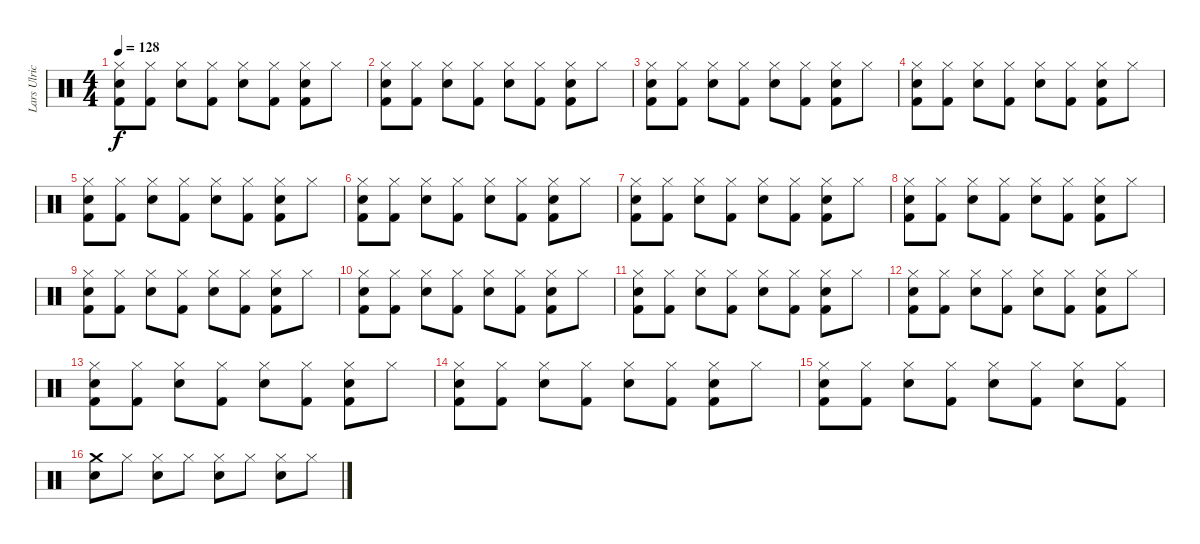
\track ("Lars Ulrich" "Lars Ulric") {instrument percussion}
\staff {score}
\articulation defaults
\ts (4 4)
\tempo 128
\clef neutral
\ks c
("Kick (hit) 2" "Snare (hit) 2" "Hi-Hat (closed)").8{dy f} ("Hi-Hat (closed)" "Kick (hit) 2").8 ("Snare (hit) 2" "Hi-Hat (closed)").8 ("Kick (hit) 2" "Hi-Hat (closed)").8 ("Hi-Hat (closed)" "Snare (hit) 2").8 ("Kick (hit) 2" "Hi-Hat (closed)").8 ("Kick (hit) 2" "Hi-Hat (closed)" "Snare (hit) 2").8 "Hi-Hat (closed)".8 |
("Kick (hit) 2" "Snare (hit) 2" "Hi-Hat (closed)").8 ("Hi-Hat (closed)" "Kick (hit) 2").8 ("Snare (hit) 2" "Hi-Hat (closed)").8 ("Kick (hit) 2" "Hi-Hat (closed)").8 ("Hi-Hat (closed)" "Snare (hit) 2").8 ("Kick (hit) 2" "Hi-Hat (closed)").8 ("Kick (hit) 2" "Hi-Hat (closed)" "Snare (hit) 2").8 "Hi-Hat (closed)".8 |
("Kick (hit) 2" "Snare (hit) 2" "Hi-Hat (closed)").8 ("Hi-Hat (closed)" "Kick (hit) 2").8 ("Snare (hit) 2" "Hi-Hat (closed)").8 ("Kick (hit) 2" "Hi-Hat (closed)").8 ("Hi-Hat (closed)" "Snare (hit) 2").8 ("Kick (hit) 2" "Hi-Hat (closed)").8 ("Kick (hit) 2" "Hi-Hat (closed)" "Snare (hit) 2").8 "Hi-Hat (closed)".8 |
("Kick (hit) 2" "Snare (hit) 2" "Hi-Hat (closed)").8 ("Hi-Hat (closed)" "Kick (hit) 2").8 ("Snare (hit) 2" "Hi-Hat (closed)").8 ("Kick (hit) 2" "Hi-Hat (closed)").8 ("Hi-Hat (closed)" "Snare (hit) 2").8 ("Kick (hit) 2" "Hi-Hat (closed)").8 ("Kick (hit) 2" "Hi-Hat (closed)" "Snare (hit) 2").8 "Hi-Hat (closed)".8 |
("Kick (hit) 2" "Snare (hit) 2" "Hi-Hat (closed)").8 ("Hi-Hat (closed)" "Kick (hit) 2").8 ("Snare (hit) 2" "Hi-Hat (closed)").8 ("Kick (hit) 2" "Hi-Hat (closed)").8 ("Hi-Hat (closed)" "Snare (hit) 2").8 ("Kick (hit) 2" "Hi-Hat (closed)").8 ("Kick (hit) 2" "Hi-Hat (closed)" "Snare (hit) 2").8 "Hi-Hat (closed)".8 |
("Kick (hit) 2" "Snare (hit) 2" "Hi-Hat (closed)").8 ("Hi-Hat (closed)" "Kick (hit) 2").8 ("Snare (hit) 2" "Hi-Hat (closed)").8 ("Kick (hit) 2" "Hi-Hat (closed)").8 ("Hi-Hat (closed)" "Snare (hit) 2").8 ("Kick (hit) 2" "Hi-Hat (closed)").8 ("Kick (hit) 2" "Hi-Hat (closed)" "Snare (hit) 2").8 "Hi-Hat (closed)".8 |
("Kick (hit) 2" "Snare (hit) 2" "Hi-Hat (closed)").8 ("Hi-Hat (closed)" "Kick (hit) 2").8 ("Snare (hit) 2" "Hi-Hat (closed)").8 ("Kick (hit) 2" "Hi-Hat (closed)").8 ("Hi-Hat (closed)" "Snare (hit) 2").8 ("Kick (hit) 2" "Hi-Hat (closed)").8 ("Kick (hit) 2" "Hi-Hat (closed)" "Snare (hit) 2").8 "Hi-Hat (closed)".8 |
("Kick (hit) 2" "Snare (hit) 2" "Hi-Hat (closed)").8 ("Hi-Hat (closed)" "Kick (hit) 2").8 ("Snare (hit) 2" "Hi-Hat (closed)").8 ("Kick (hit) 2" "Hi-Hat (closed)").8 ("Hi-Hat (closed)" "Snare (hit) 2").8 ("Kick (hit) 2" "Hi-Hat (closed)").8 ("Kick (hit) 2" "Hi-Hat (closed)" "Snare (hit) 2").8 "Hi-Hat (closed)".8 |
("Kick (hit) 2" "Snare (hit) 2" "Hi-Hat (closed)").8 ("Hi-Hat (closed)" "Kick (hit) 2").8 ("Snare (hit) 2" "Hi-Hat (closed)").8 ("Kick (hit) 2" "Hi-Hat (closed)").8 ("Hi-Hat (closed)" "Snare (hit) 2").8 ("Kick (hit) 2" "Hi-Hat (closed)").8 ("Kick (hit) 2" "Hi-Hat (closed)" "Snare (hit) 2").8 "Hi-Hat (closed)".8 |
("Kick (hit) 2" "Snare (hit) 2" "Hi-Hat (closed)").8 ("Hi-Hat (closed)" "Kick (hit) 2").8 ("Snare (hit) 2" "Hi-Hat (closed)").8 ("Kick (hit) 2" "Hi-Hat (closed)").8 ("Hi-Hat (closed)" "Snare (hit) 2").8 ("Kick (hit) 2" "Hi-Hat (closed)").8 ("Kick (hit) 2" "Hi-Hat (closed)" "Snare (hit) 2").8 "Hi-Hat (closed)".8 |
("Kick (hit) 2" "Snare (hit) 2" "Hi-Hat (closed)").8 ("Hi-Hat (closed)" "Kick (hit) 2").8 ("Snare (hit) 2" "Hi-Hat (closed)").8 ("Kick (hit) 2" "Hi-Hat (closed)").8 ("Hi-Hat (closed)" "Snare (hit) 2").8 ("Kick (hit) 2" "Hi-Hat (closed)").8 ("Kick (hit) 2" "Hi-Hat (closed)" "Snare (hit) 2").8 "Hi-Hat (closed)".8 |
("Kick (hit) 2" "Snare (hit) 2" "Hi-Hat (closed)").8 ("Hi-Hat (closed)" "Kick (hit) 2").8 ("Snare (hit) 2" "Hi-Hat (closed)").8 ("Kick (hit) 2" "Hi-Hat (closed)").8 ("Hi-Hat (closed)" "Snare (hit) 2").8 ("Kick (hit) 2" "Hi-Hat (closed)").8 ("Kick (hit) 2" "Hi-Hat (closed)" "Snare (hit) 2").8 "Hi-Hat (closed)".8 |
("Kick (hit) 2" "Snare (hit) 2" "Hi-Hat (closed)").8 ("Hi-Hat (closed)" "Kick (hit) 2").8 ("Snare (hit) 2" "Hi-Hat (closed)").8 ("Kick (hit) 2" "Hi-Hat (closed)").8 ("Hi-Hat (closed)" "Snare (hit) 2").8 ("Kick (hit) 2" "Hi-Hat (closed)").8 ("Kick (hit) 2" "Hi-Hat (closed)" "Snare (hit) 2").8 "Hi-Hat (closed)".8 |
("Kick (hit) 2" "Snare (hit) 2" "Hi-Hat (closed)").8 ("Hi-Hat (closed)" "Kick (hit) 2").8 ("Snare (hit) 2" "Hi-Hat (closed)").8 ("Kick (hit) 2" "Hi-Hat (closed)").8 ("Hi-Hat (closed)" "Snare (hit) 2").8 ("Kick (hit) 2" "Hi-Hat (closed)").8 ("Kick (hit) 2" "Hi-Hat (closed)" "Snare (hit) 2").8 "Hi-Hat (closed)".8 |
("Kick (hit) 2" "Snare (hit) 2" "Hi-Hat (closed)").8 ("Hi-Hat (closed)" "Kick (hit) 2").8 ("Snare (hit) 2" "Hi-Hat (closed)").8 ("Kick (hit) 2" "Hi-Hat (closed)").8 ("Hi-Hat (closed)" "Snare (hit) 2").8 ("Kick (hit) 2" "Hi-Hat (closed)").8 ("Hi-Hat (closed)" "Snare (hit) 2").8 ("Kick (hit) 2" "Hi-Hat (closed)").8 |
("Crash medium (hit)" "Snare (hit) 2").8 "Hi-Hat (closed)".8 ("Snare (hit) 2" "Hi-Hat (closed)").8 "Hi-Hat (closed)".8 ("Snare (hit) 2" "Hi-Hat (closed)").8 "Hi-Hat (closed)".8 ("Snare (hit) 2" "Hi-Hat (closed)").8 "Hi-Hat (closed)".8
